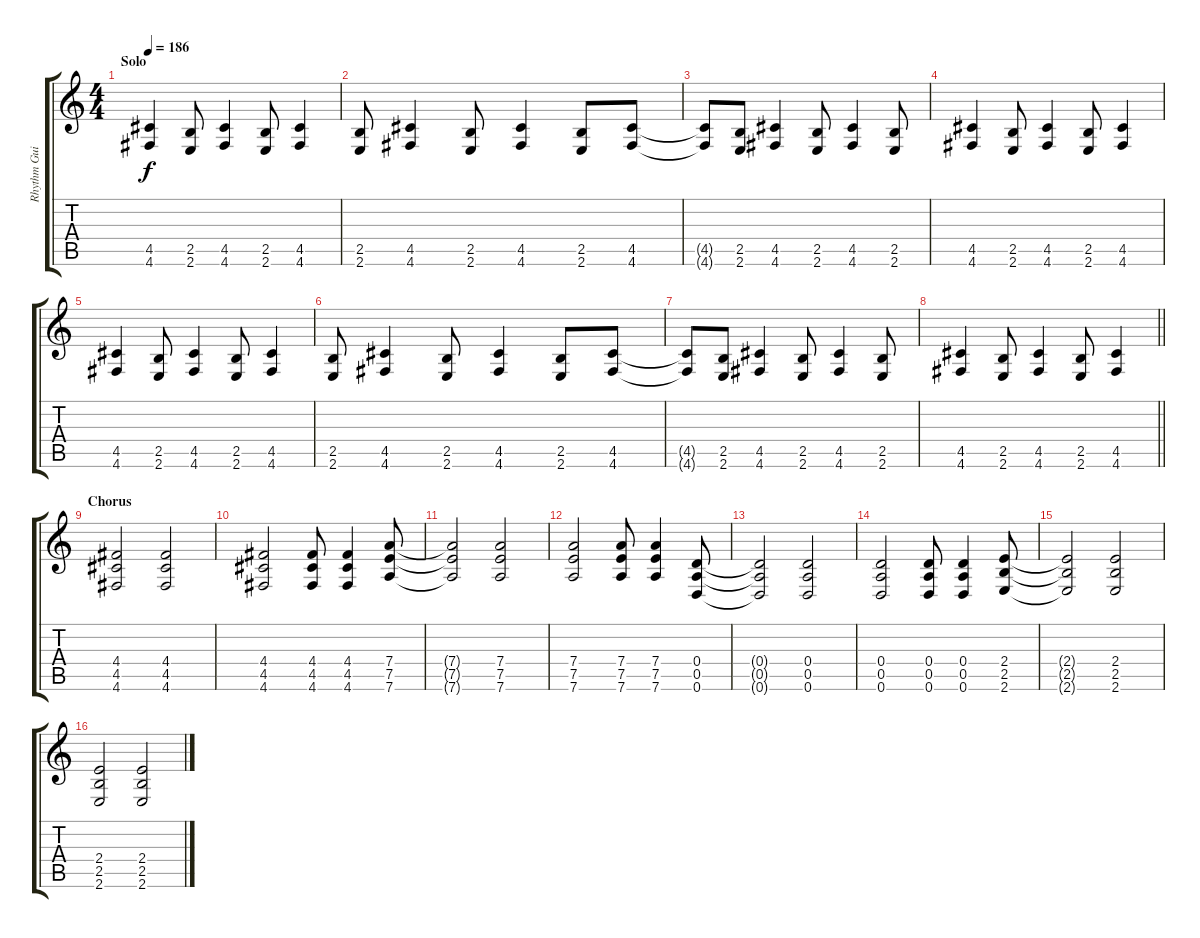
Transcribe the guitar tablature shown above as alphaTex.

\track ("Rhythm Guitar" "Rhythm Gui") {instrument distortionguitar}
\staff {score tabs}
\tuning (E4 B3 G3 D3 A2 D2) {hide}
\ts (4 4)
\section ("" "Solo")
\tempo 186
\clef g2
\ks c
(4.5 4.6).4{dy f} (2.5 2.6).8 (4.5 4.6).4 (2.5 2.6).8 (4.5 4.6).4 |
(2.5 2.6).8 (4.5 4.6).4 (2.5 2.6).8 (4.5 4.6).4 (2.5 2.6).8 (4.5 4.6).8 |
(4.5{t} 4.6{t}).8 (2.5 2.6).8 (4.5 4.6).4 (2.5 2.6).8 (4.5 4.6).4 (2.5 2.6).8 |
(4.5 4.6).4 (2.5 2.6).8 (4.5 4.6).4 (2.5 2.6).8 (4.5 4.6).4 |
(4.5 4.6).4 (2.5 2.6).8 (4.5 4.6).4 (2.5 2.6).8 (4.5 4.6).4 |
(2.5 2.6).8 (4.5 4.6).4 (2.5 2.6).8 (4.5 4.6).4 (2.5 2.6).8 (4.5 4.6).8 |
(4.5{t} 4.6{t}).8 (2.5 2.6).8 (4.5 4.6).4 (2.5 2.6).8 (4.5 4.6).4 (2.5 2.6).8 |
\barLineRight lightlight
(4.5 4.6).4 (2.5 2.6).8 (4.5 4.6).4 (2.5 2.6).8 (4.5 4.6).4 |
\section ("" "Chorus")
(4.4 4.5 4.6).2 (4.4 4.5 4.6).2 |
(4.4 4.5 4.6).2 (4.4 4.5 4.6).8 (4.4 4.5 4.6).4 (7.4 7.5 7.6).8 |
(7.4{t} 7.5{t} 7.6{t}).2 (7.4 7.5 7.6).2 |
(7.4 7.5 7.6).2 (7.4 7.5 7.6).8 (7.4 7.5 7.6).4 (0.4 0.5 0.6).8 |
(0.4{t} 0.5{t} 0.6{t}).2 (0.4 0.5 0.6).2 |
(0.4 0.5 0.6).2 (0.4 0.5 0.6).8 (0.4 0.5 0.6).4 (2.4 2.5 2.6).8 |
(2.4{t} 2.5{t} 2.6{t}).2 (2.4 2.5 2.6).2 |
(2.4 2.5 2.6).2 (2.4 2.5 2.6).2
